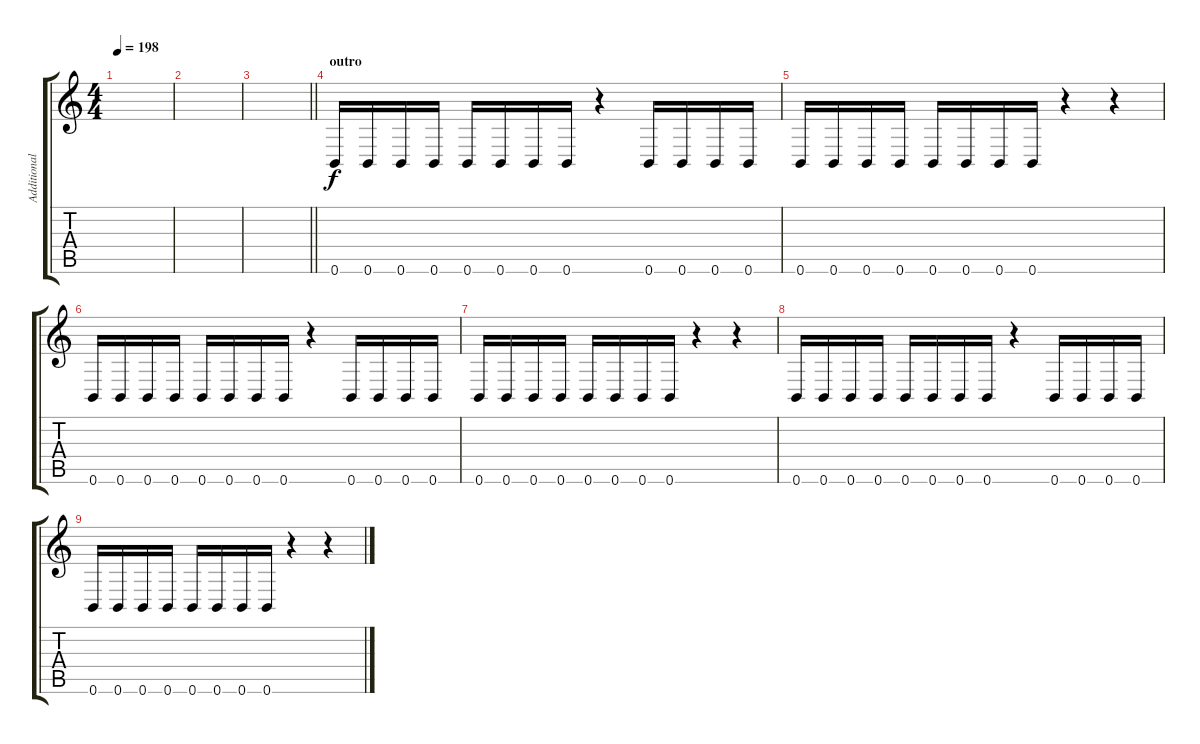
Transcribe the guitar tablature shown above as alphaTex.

\track ("Additional Stuff" "Additional") {instrument distortionguitar}
\staff {score tabs}
\tuning (B3 Gb3 D3 A2 E2 B1) {hide}
\ts (4 4)
\tempo 198
\clef g2
\ks c
|
|
\barLineRight lightlight
|
\section ("" "outro")
0.6.16{volume 13 instrument distortionguitar} 0.6.16 0.6.16 0.6.16 0.6.16 0.6.16 0.6.16 0.6.16 r.4 0.6.16 0.6.16 0.6.16 0.6.16 |
0.6.16 0.6.16 0.6.16 0.6.16 0.6.16 0.6.16 0.6.16 0.6.16 r.4 r.4 |
0.6.16 0.6.16 0.6.16 0.6.16 0.6.16 0.6.16 0.6.16 0.6.16 r.4 0.6.16 0.6.16 0.6.16 0.6.16 |
0.6.16 0.6.16 0.6.16 0.6.16 0.6.16 0.6.16 0.6.16 0.6.16 r.4 r.4 |
0.6.16 0.6.16 0.6.16 0.6.16 0.6.16 0.6.16 0.6.16 0.6.16 r.4 0.6.16 0.6.16 0.6.16 0.6.16 |
0.6.16 0.6.16 0.6.16 0.6.16 0.6.16 0.6.16 0.6.16 0.6.16 r.4 r.4
